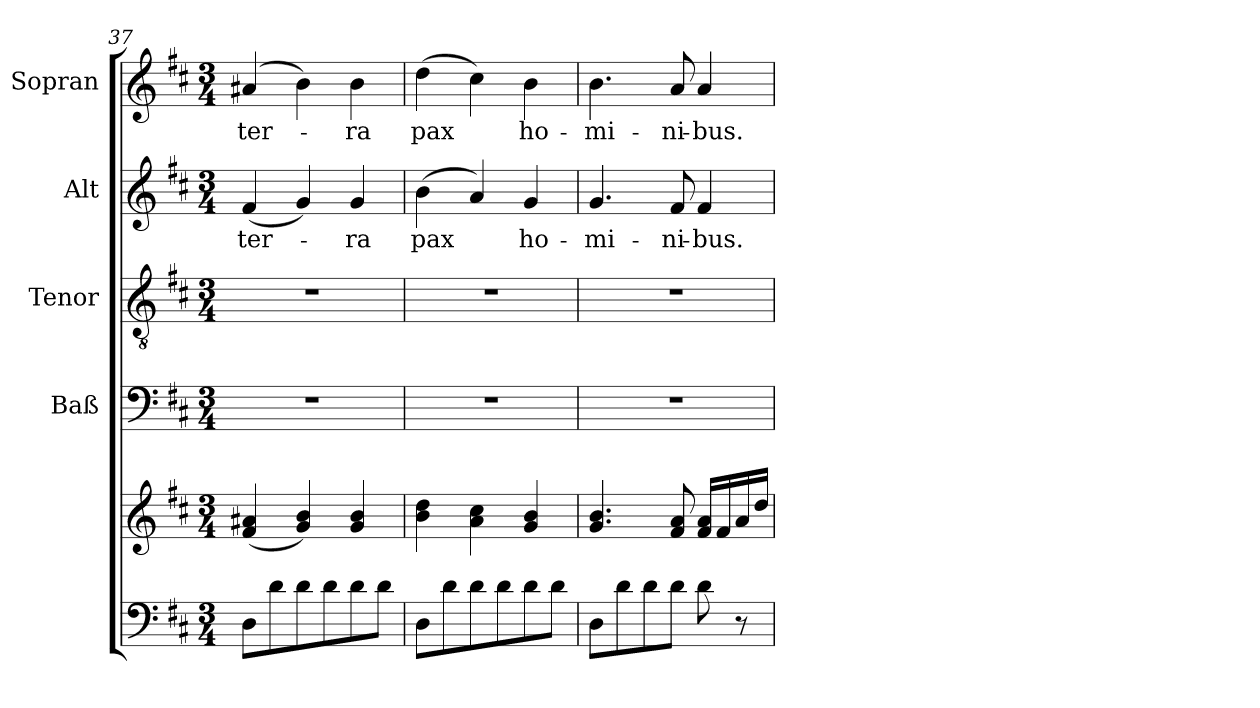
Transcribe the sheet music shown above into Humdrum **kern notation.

**kern	**kern	**kern	**kern	**kern	**text	**kern	**text
*part5	*part5	*part4	*part3	*part2	*part2	*part1	*part1
*staff6	*staff5	*staff4	*staff3	*staff2	*staff2	*staff1	*staff1
*	*	*I"Baß	*I"Tenor	*I"Alt	*	*I"Sopran	*
*clefF4	*clefG2	*clefF4	*clefGv2	*clefG2	*	*clefG2	*
*k[f#c#]	*k[f#c#]	*k[f#c#]	*k[f#c#]	*k[f#c#]	*	*k[f#c#]	*
*D:	*D:	*D:	*D:	*D:	*	*D:	*
*M3/4	*M3/4	*M3/4	*M3/4	*M3/4	*	*M3/4	*
=37	=37	=37	=37	=37	=37	=37	=37
!	!	!	!	!	!LO:LY:b	!	!LO:LY:b
8D\L	(<4f#/ 4a#X/	2.r	2.r	(<4f#/	ter-	(4a#X/	ter-
8d\	.	.	.	.	.	.	.
8d\	4g/ 4b/)	.	.	4g/)	.	4b\)	.
8d\	.	.	.	.	.	.	.
!	!	!	!	!	!LO:LY:b	!	!LO:LY:b
8d\	4g/ 4b/	.	.	4g/	-ra	4b\	-ra
8d\J	.	.	.	.	.	.	.
=38	=38	=38	=38	=38	=38	=38	=38
!	!	!	!	!	!LO:LY:b	!	!LO:LY:b
8D\L	4b\ 4dd\	2.r	2.r	(>4b\	pax	(>4dd\	pax
8d\	.	.	.	.	.	.	.
8d\	4a\ 4cc#\	.	.	4a/)	.	4cc#\)	.
8d\	.	.	.	.	.	.	.
!	!	!	!	!	!LO:LY:b	!	!LO:LY:b
8d\	4g/ 4b/	.	.	4g/	ho-	4b\	ho-
8d\J	.	.	.	.	.	.	.
=39	=39	=39	=39	=39	=39	=39	=39
!	!	!	!	!	!LO:LY:b	!	!LO:LY:b
8D\L	4.g/ 4.b/	2.r	2.r	4.g/	-mi-	4.b\	-mi-
8d\	.	.	.	.	.	.	.
8d\	.	.	.	.	.	.	.
!	!	!	!	!	!LO:LY:b	!	!LO:LY:b
8d\J	8f#/ 8a/	.	.	8f#/	-ni-	8a/	-ni-
!	!	!	!	!	!LO:LY:b	!	!LO:LY:b
8d\	16f#/ 16a/LL	.	.	4f#/	-bus.	4a/	-bus.
.	16f#/	.	.	.	.	.	.
8r	16a/	.	.	.	.	.	.
.	16dd/JJ	.	.	.	.	.	.
=	=	=	=	=	=	=	=
*-	*-	*-	*-	*-	*-	*-	*-
